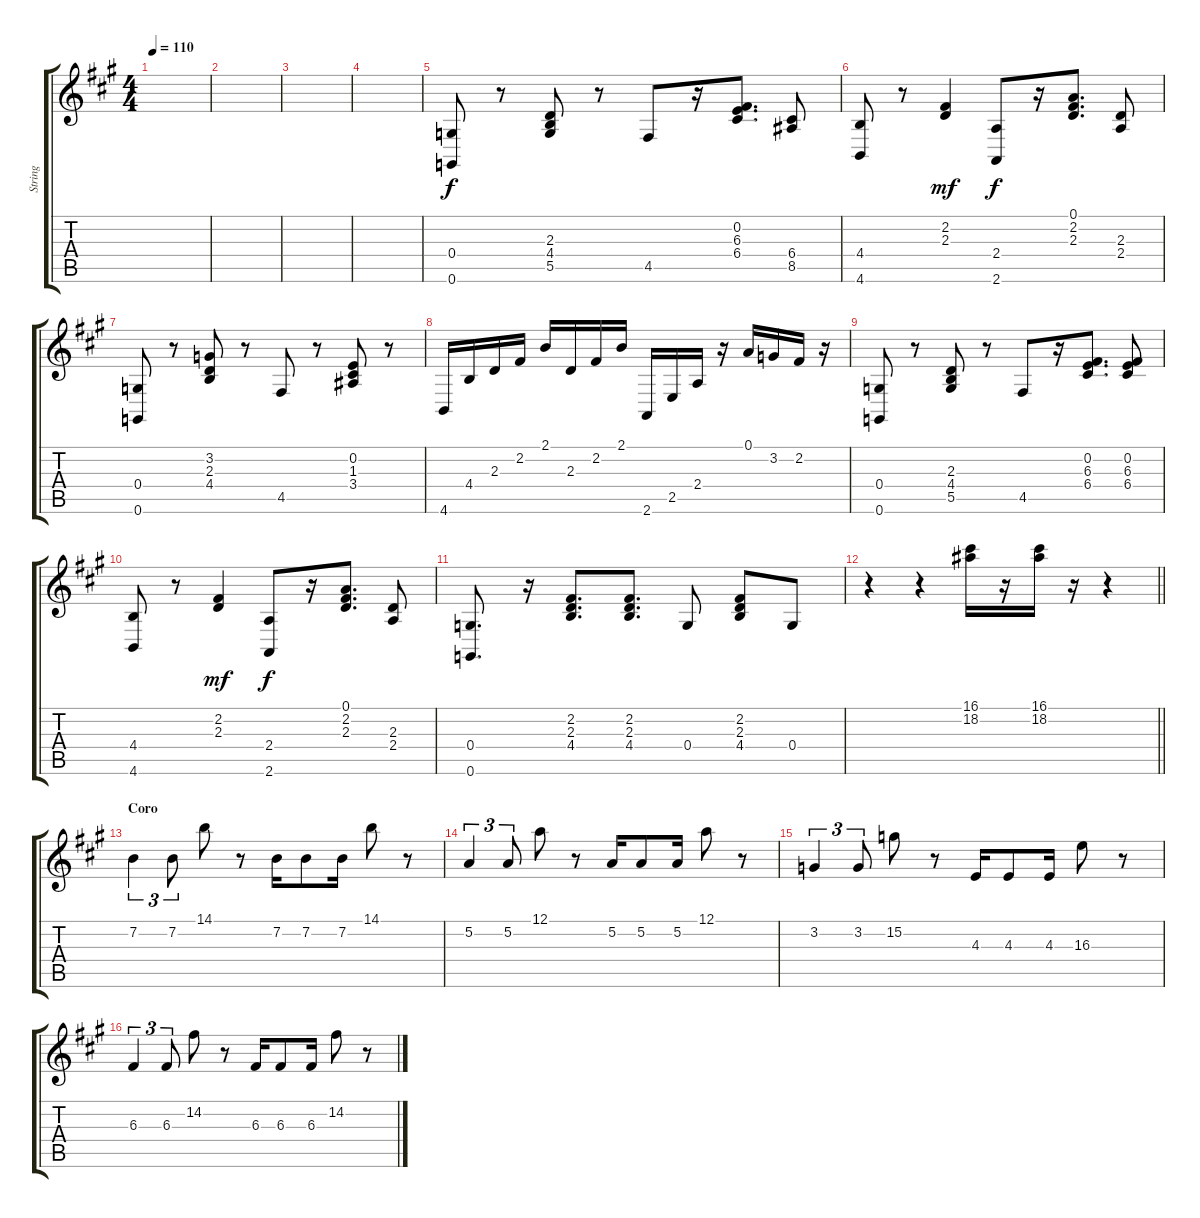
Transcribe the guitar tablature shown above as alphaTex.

\track ("String" "String") {instrument stringensemble1}
\staff {score tabs}
\tuning (A4 E4 C4 G3 D3 G2) {hide}
\ts (4 4)
\tempo 110
\clef g2
\ks a
|
|
|
|
(0.4 0.6).8 r.8 (2.3 4.4 5.5).8 r.8 4.5.8 r.16 (0.2 6.3 6.4).8{d} (6.4 8.5).8 |
(4.4 4.6).8 r.8 (2.2 2.3).4{dy mf} (2.4 2.6).8{dy f} r.16 (0.1 2.2 2.3).8{d} (2.3 2.4).8 |
(0.4 0.6).8 r.8 (3.2 2.3 4.4).8 r.8 4.5.8 r.8 (0.2 1.3 3.4).8 r.8 |
4.6.16 4.4.16 2.3.16 2.2.16 2.1.16 2.3.16 2.2.16 2.1.16 2.6.16 2.5.16 2.4.16 r.16 0.1.16 3.2.16 2.2.16 r.16 |
(0.4 0.6).8 r.8 (2.3 4.4 5.5).8 r.8 4.5.8 r.16 (0.2 6.3 6.4).8{d} (0.2 6.3 6.4).8 |
(4.4 4.6).8 r.8 (2.2 2.3).4{dy mf} (2.4 2.6).8{dy f} r.16 (0.1 2.2 2.3).8{d} (2.3 2.4).8 |
(0.4 0.6).8{d} r.16 (2.2 2.3 4.4).8{d} (2.2 2.3 4.4).8{d} 0.4.8 (2.2 2.3 4.4).8 0.4.8 |
\barLineRight lightlight
r.4 r.4 (16.1 18.2).16 r.16 (16.1 18.2).16 r.16 r.4 |
\section ("" "Coro")
7.2.4{tu (3 2)} 7.2.8{tu (3 2)} 14.1.8 r.8 7.2.16 7.2.8 7.2.16 14.1.8 r.8 |
5.2.4{tu (3 2)} 5.2.8{tu (3 2)} 12.1.8 r.8 5.2.16 5.2.8 5.2.16 12.1.8 r.8 |
3.2.4{tu (3 2)} 3.2.8{tu (3 2)} 15.2.8 r.8 4.3.16 4.3.8 4.3.16 16.3.8 r.8 |
6.3.4{tu (3 2)} 6.3.8{tu (3 2)} 14.2.8 r.8 6.3.16 6.3.8 6.3.16 14.2.8 r.8
